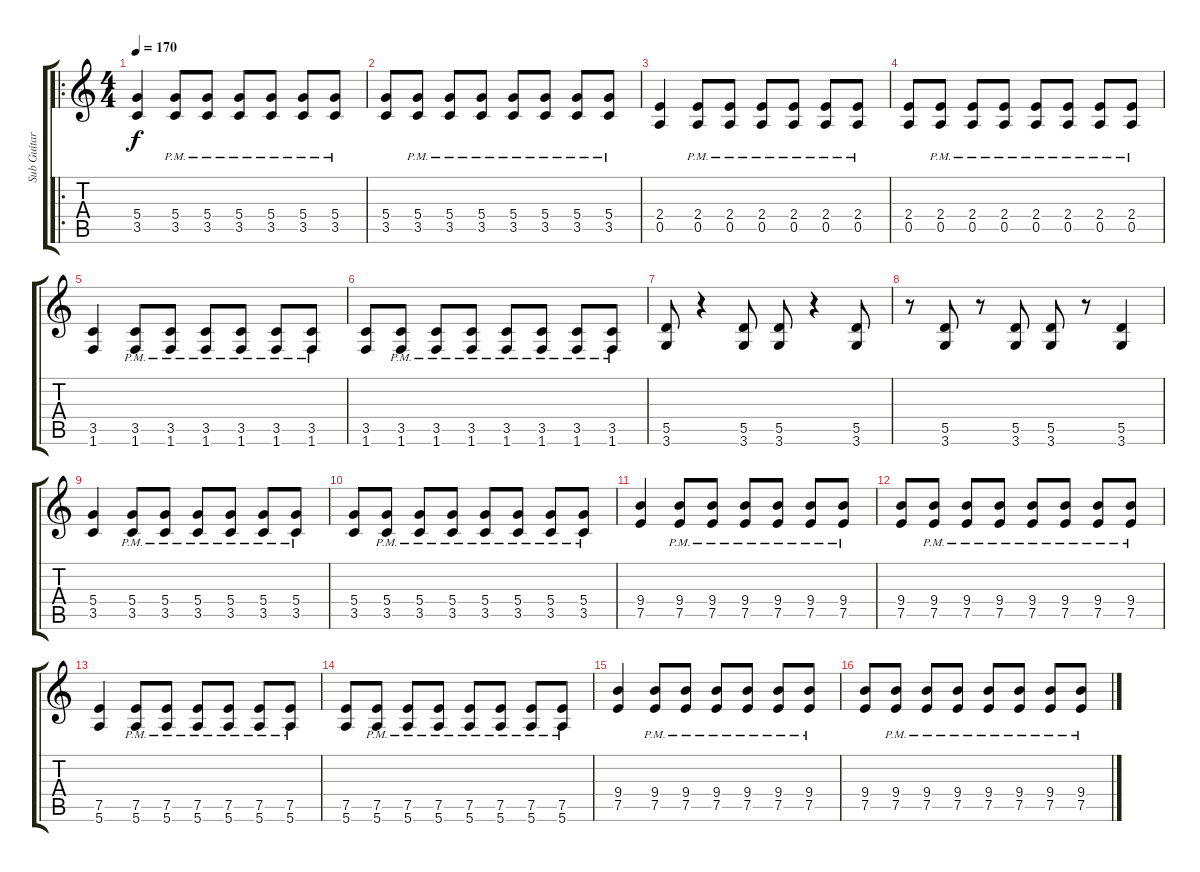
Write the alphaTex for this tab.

\track ("Sub Guitar" "Sub Guitar") {instrument distortionguitar}
\staff {score tabs}
\tuning (E4 B3 G3 D3 A2 E2) {hide}
\ro
\ts (4 4)
\tempo 170
\clef g2
\ks c
(5.4 3.5).4{dy f} (5.4{pm} 3.5).8 (5.4{pm} 3.5).8 (5.4{pm} 3.5).8 (5.4{pm} 3.5).8 (5.4{pm} 3.5).8 (5.4{pm} 3.5).8 |
(5.4 3.5).8 (5.4{pm} 3.5).8 (5.4{pm} 3.5).8 (5.4{pm} 3.5).8 (5.4{pm} 3.5).8 (5.4{pm} 3.5).8 (5.4{pm} 3.5).8 (5.4{pm} 3.5).8 |
(2.4 0.5).4 (2.4{pm} 0.5).8 (2.4{pm} 0.5).8 (2.4{pm} 0.5).8 (2.4{pm} 0.5).8 (2.4{pm} 0.5).8 (2.4{pm} 0.5).8 |
(2.4 0.5).8 (2.4{pm} 0.5).8 (2.4{pm} 0.5).8 (2.4{pm} 0.5).8 (2.4{pm} 0.5).8 (2.4{pm} 0.5).8 (2.4{pm} 0.5).8 (2.4{pm} 0.5).8 |
(3.5 1.6).4 (3.5{pm} 1.6).8 (3.5{pm} 1.6).8 (3.5{pm} 1.6).8 (3.5{pm} 1.6).8 (3.5{pm} 1.6).8 (3.5{pm} 1.6).8 |
(3.5 1.6).8 (3.5{pm} 1.6).8 (3.5{pm} 1.6).8 (3.5{pm} 1.6).8 (3.5{pm} 1.6).8 (3.5{pm} 1.6).8 (3.5{pm} 1.6).8 (3.5{pm} 1.6).8 |
(5.5 3.6).8 r.4 (5.5 3.6).8 (5.5 3.6).8 r.4 (5.5 3.6).8 |
r.8 (5.5 3.6).8 r.8 (5.5 3.6).8 (5.5 3.6).8 r.8 (5.5 3.6).4 |
(5.4 3.5).4 (5.4{pm} 3.5).8 (5.4{pm} 3.5).8 (5.4{pm} 3.5).8 (5.4{pm} 3.5).8 (5.4{pm} 3.5).8 (5.4{pm} 3.5).8 |
(5.4 3.5).8 (5.4{pm} 3.5).8 (5.4{pm} 3.5).8 (5.4{pm} 3.5).8 (5.4{pm} 3.5).8 (5.4{pm} 3.5).8 (5.4{pm} 3.5).8 (5.4{pm} 3.5).8 |
(9.4 7.5).4 (9.4{pm} 7.5).8 (9.4{pm} 7.5).8 (9.4{pm} 7.5).8 (9.4{pm} 7.5).8 (9.4{pm} 7.5).8 (9.4{pm} 7.5).8 |
(9.4 7.5).8 (9.4{pm} 7.5).8 (9.4{pm} 7.5).8 (9.4{pm} 7.5).8 (9.4{pm} 7.5).8 (9.4{pm} 7.5).8 (9.4{pm} 7.5).8 (9.4{pm} 7.5).8 |
(7.5 5.6).4 (7.5{pm} 5.6).8 (7.5{pm} 5.6).8 (7.5{pm} 5.6).8 (7.5{pm} 5.6).8 (7.5{pm} 5.6).8 (7.5{pm} 5.6).8 |
(7.5 5.6).8 (7.5{pm} 5.6).8 (7.5{pm} 5.6).8 (7.5{pm} 5.6).8 (7.5{pm} 5.6).8 (7.5{pm} 5.6).8 (7.5{pm} 5.6).8 (7.5{pm} 5.6).8 |
(9.4 7.5).4 (9.4{pm} 7.5).8 (9.4{pm} 7.5).8 (9.4{pm} 7.5).8 (9.4{pm} 7.5).8 (9.4{pm} 7.5).8 (9.4{pm} 7.5).8 |
(9.4 7.5).8 (9.4{pm} 7.5).8 (9.4{pm} 7.5).8 (9.4{pm} 7.5).8 (9.4{pm} 7.5).8 (9.4{pm} 7.5).8 (9.4{pm} 7.5).8 (9.4{pm} 7.5).8
